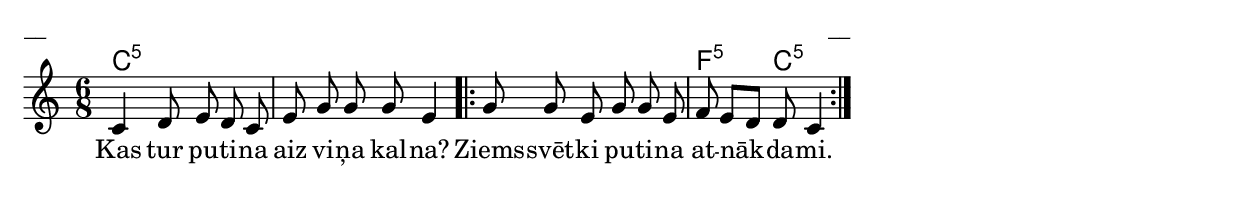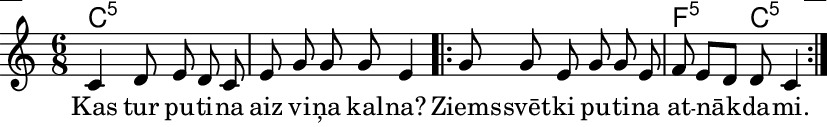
\version "2.13.18"
#(ly:set-option 'crop #t)

%\header {
%    title = "Kas tur putina aiz viņa kalna",AA lapas, Ziemassvetki
%}
\paper {
line-width = 14\cm
left-margin = 0.4\cm
between-system-padding = 0.1\cm
between-system-space = 0.1\cm
}
\layout {
indent = #0
ragged-last = ##f
}

chordsA = \chordmode {
\time 6/8
c2.:5 | c2.:5 |
\repeat volta 2 {
c2.:5 | f4.:5 c4.:5 | 
}
}

voiceA = \relative c' {
\clef "treble"
\key c \major
\time 6/8
c4 d8 e d c |
e8 g g g e4 |
\repeat volta 2 {
g8 g e g g e |
f8 e[ d] d c4 |
}
} 

lyricA = \lyricmode {
Kas tur pu -- ti -- na aiz vi -- ņa kal -- na? Ziems -- svēt -- ki pu -- ti -- na at -- nāk -- da -- mi.
} 

fullScore = <<
\new ChordNames { 
\set chordChanges = ##t
\chordsA 
}
\new Staff {
<<
\new Voice = "voiceA" { \oneVoice \autoBeamOff \voiceA }
\new Lyrics \lyricsto "voiceA" \lyricA
>>
}
>>

\score {
\fullScore
\header { piece = "__" opus = "__" }
}
\markup { \with-color #(x11-color 'white) \sans \smaller "__" }
\score {
\unfoldRepeats
\fullScore
\midi {
\context { \Staff \remove "Staff_performer" }
\context { \Voice \consists "Staff_performer" }
}
}


